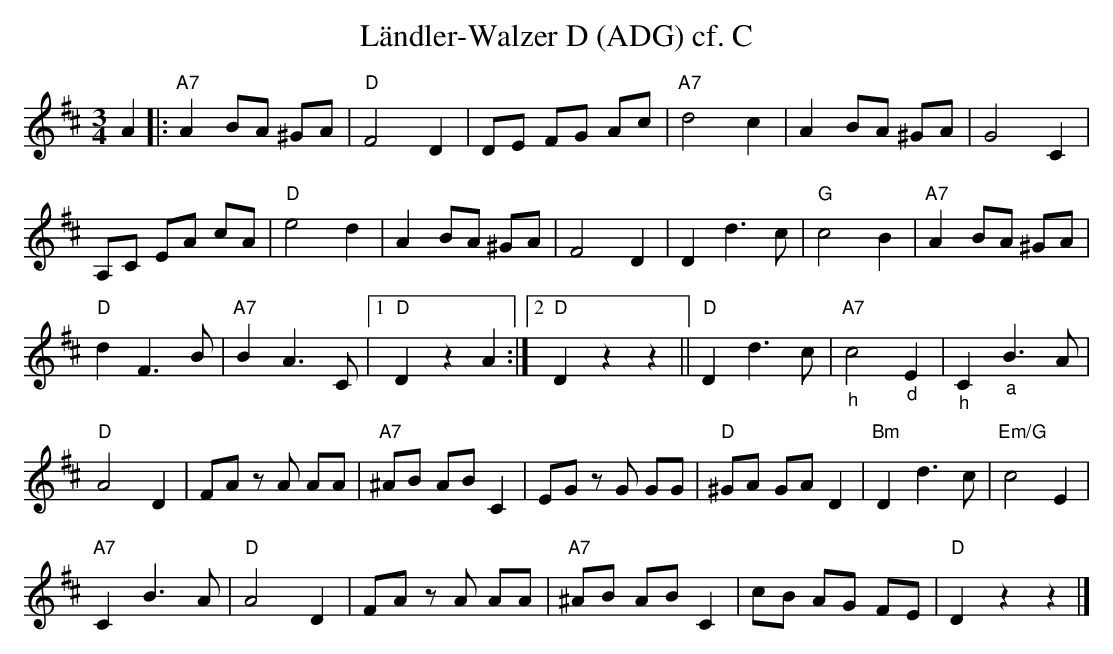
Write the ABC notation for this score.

X:1
T:L\"andler-Walzer D (ADG) cf. C
M:3/4
L:1/8
K:Dmaj%%MIDI gchordon
A2 |: "A7"A2BA ^GA | "D"F4D2 | DE FG Ac | "A7"d4c2 | A2BA ^GA | G4C2 |
A,C EA cA | "D"e4d2 | A2BA ^GA | F4D2 | D2d3c | "G"c4B2 | "A7"A2BA ^GA |
"D"d2F3B | "A7"B2A3C |1 "D"D2z2A2 :|2 "D"D2z2z2 || "D"D2d3c | "A7""_h"c4"_d"E2 | "_h"C2"_a"B3A |
"D"A4D2 | FA zA AA | "A7"^AB ABC2 | EG zG GG | "D"^GA GAD2 | "Bm"D2d3c | "Em/G"c4E2 |
"A7"C2B3A | "D"A4D2 | FA zA AA | "A7"^AB ABC2 | cB AG FE | "D"D2z2z2 |]
